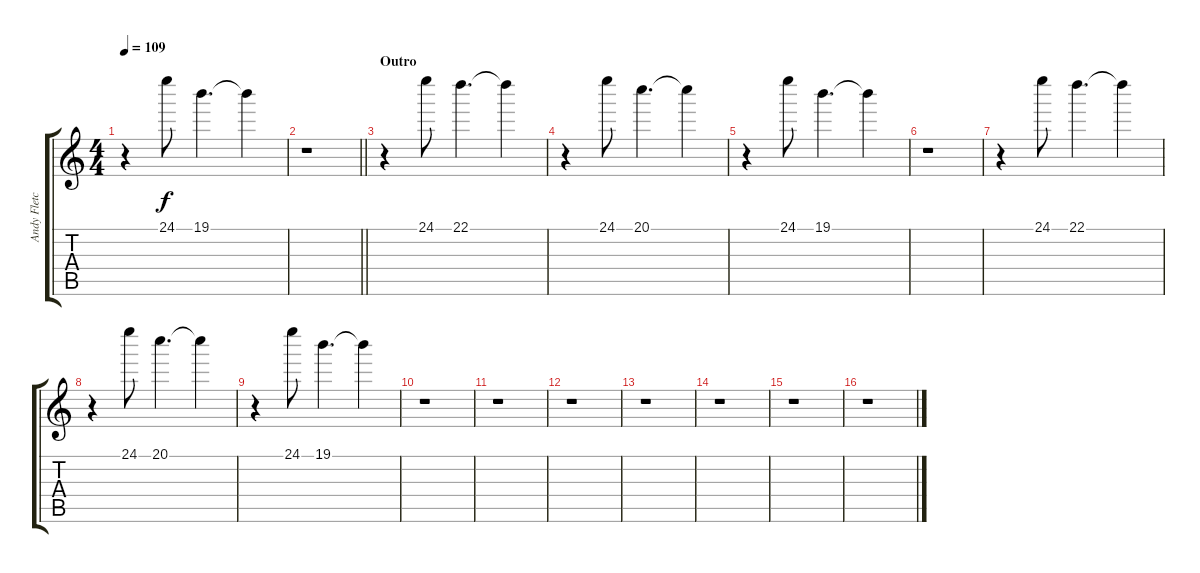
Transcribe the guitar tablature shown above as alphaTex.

\track ("Andy Fletcher - Synth IV" "Andy Fletc") {instrument electricguitarjazz}
\staff {score tabs}
\tuning (E4 B3 G3 D3 A2 E2) {hide}
\ts (4 4)
\tempo 109
\clef g2
\ks c
r.4{dy f} 24.1.8 19.1.4{d} 19.1{t}.4 |
\barLineRight lightlight
r.1 |
\section ("" "Outro")
r.4 24.1.8 22.1.4{d} 22.1{t}.4 |
r.4 24.1.8 20.1.4{d} 20.1{t}.4 |
r.4 24.1.8 19.1.4{d} 19.1{t}.4 |
r.1 |
r.4 24.1.8 22.1.4{d} 22.1{t}.4 |
r.4 24.1.8 20.1.4{d} 20.1{t}.4 |
r.4 24.1.8 19.1.4{d} 19.1{t}.4 |
r.1 |
r.1 |
r.1 |
r.1 |
r.1 |
r.1 |
r.1
